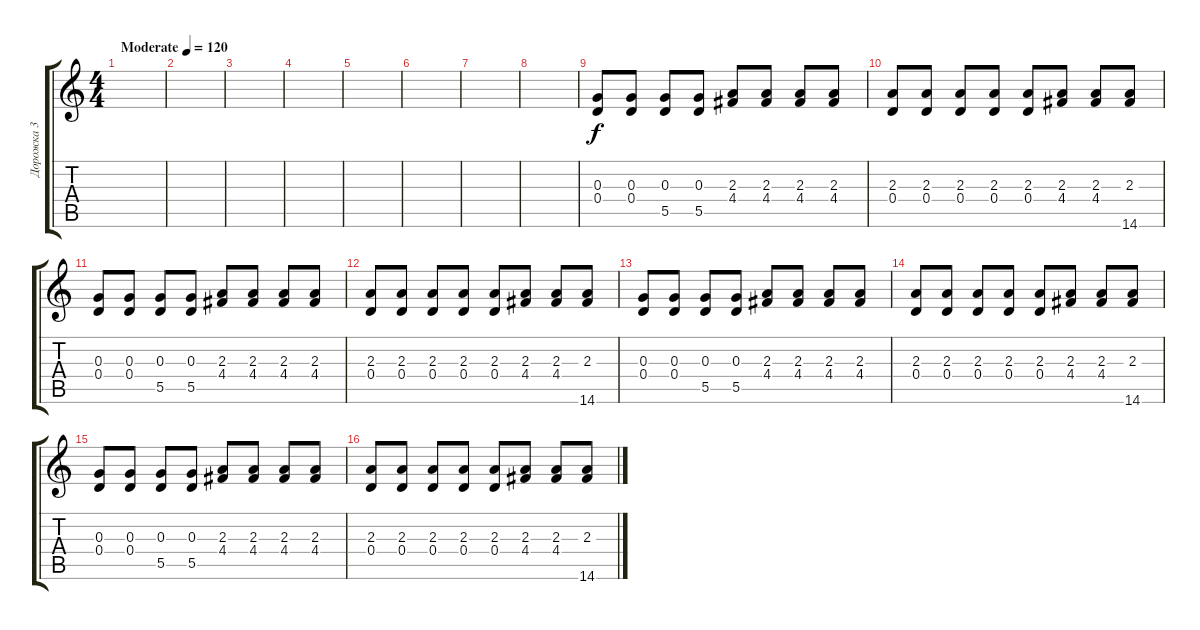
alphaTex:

\track ("Дорожка 3" "Дорожка 3") {instrument distortionguitar}
\staff {score tabs}
\tuning (E4 B3 G3 D3 A2 E2) {hide}
\ts (4 4)
\tempo (120 "Moderate")
\clef g2
\ks c
|
|
|
|
|
|
|
|
(0.3 0.4).8 (0.3 0.4).8 (0.3 5.5).8 (0.3 5.5).8 (2.3 4.4).8 (2.3 4.4).8 (2.3 4.4).8 (2.3 4.4).8 |
(2.3 0.4).8 (2.3 0.4).8 (2.3 0.4).8 (2.3 0.4).8 (2.3 0.4).8 (2.3 4.4).8 (2.3 4.4).8 (2.3 14.6).8 |
(0.3 0.4).8 (0.3 0.4).8 (0.3 5.5).8 (0.3 5.5).8 (2.3 4.4).8 (2.3 4.4).8 (2.3 4.4).8 (2.3 4.4).8 |
(2.3 0.4).8 (2.3 0.4).8 (2.3 0.4).8 (2.3 0.4).8 (2.3 0.4).8 (2.3 4.4).8 (2.3 4.4).8 (2.3 14.6).8 |
(0.3 0.4).8 (0.3 0.4).8 (0.3 5.5).8 (0.3 5.5).8 (2.3 4.4).8 (2.3 4.4).8 (2.3 4.4).8 (2.3 4.4).8 |
(2.3 0.4).8 (2.3 0.4).8 (2.3 0.4).8 (2.3 0.4).8 (2.3 0.4).8 (2.3 4.4).8 (2.3 4.4).8 (2.3 14.6).8 |
(0.3 0.4).8 (0.3 0.4).8 (0.3 5.5).8 (0.3 5.5).8 (2.3 4.4).8 (2.3 4.4).8 (2.3 4.4).8 (2.3 4.4).8 |
(2.3 0.4).8 (2.3 0.4).8 (2.3 0.4).8 (2.3 0.4).8 (2.3 0.4).8 (2.3 4.4).8 (2.3 4.4).8 (2.3 14.6).8
